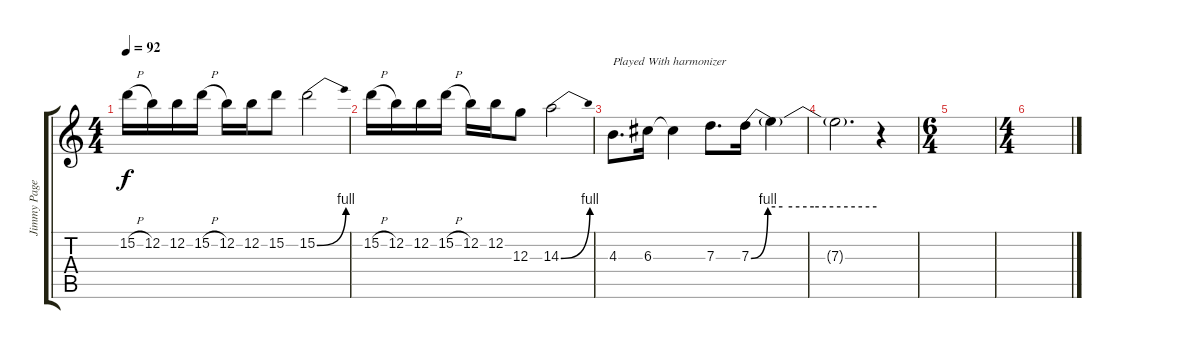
\track ("Jimmy Page 1" "Jimmy Page") {instrument distortionguitar}
\staff {score tabs}
\tuning (E4 B3 G3 D3 A2 E2) {hide}
\ts (4 4)
\tempo 92
\clef g2
\ks c
15.2{h}.16{dy f} 12.2.16 12.2.16 15.2{h}.16 12.2.16 12.2.16 15.2.8 15.2{be (bend 0 0 60 4)}.2 |
15.2{h}.16 12.2.16 12.2.16 15.2{h}.16 12.2.16 12.2.16 12.3.8 14.3{be (bend 0 0 60 4)}.2 |
4.3.8{d txt "Played With harmonizer"} 6.3.16 6.3{t}.4 7.3.8{d} 7.3{be (custom 0 0 8 4 15 4 30 4 60 4)}.16 7.3{t}.4 |
7.3{t}.2{d} r.4 |
\ts (6 4)
|
\ts (4 4)
